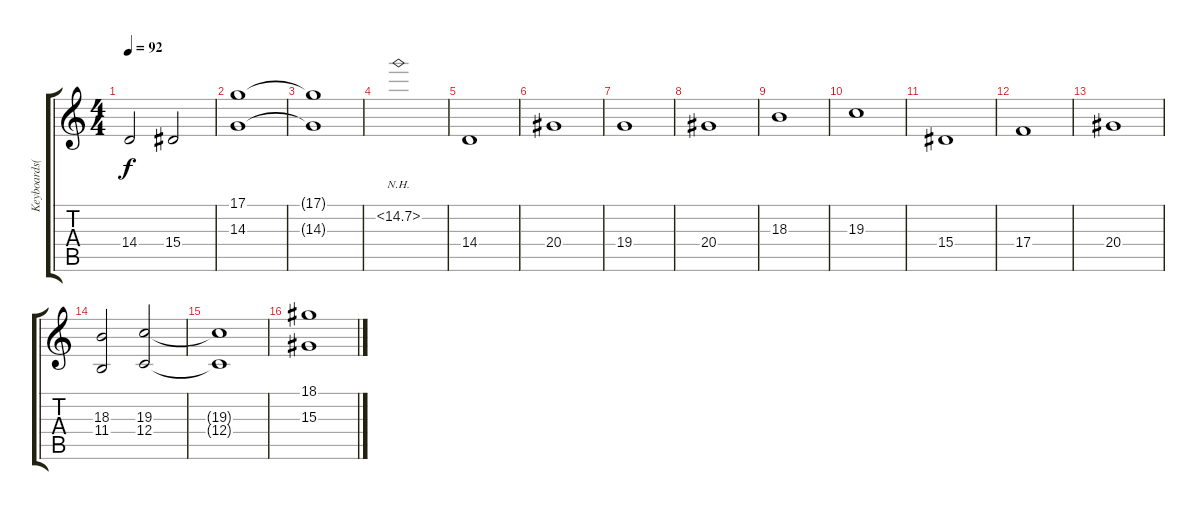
\track ("Keyboards( Munter)" "Keyboards(") {instrument stringensemble1}
\staff {score tabs}
\tuning (D4 A3 F3 C3 G2 C2) {hide}
\ts (4 4)
\tempo 92
\clef g2
\ks c
14.4.2{dy f} 15.4.2 |
(17.1 14.3).1 |
(17.1{t} 14.3{t}).1 |
15.2{nh}.1 |
14.4.1 |
20.4.1 |
19.4.1 |
20.4.1 |
18.3.1 |
19.3.1 |
15.4.1 |
17.4.1 |
20.4.1 |
(18.3 11.4).2 (19.3 12.4).2 |
(19.3{t} 12.4{t}).1 |
(18.1 15.3).1
